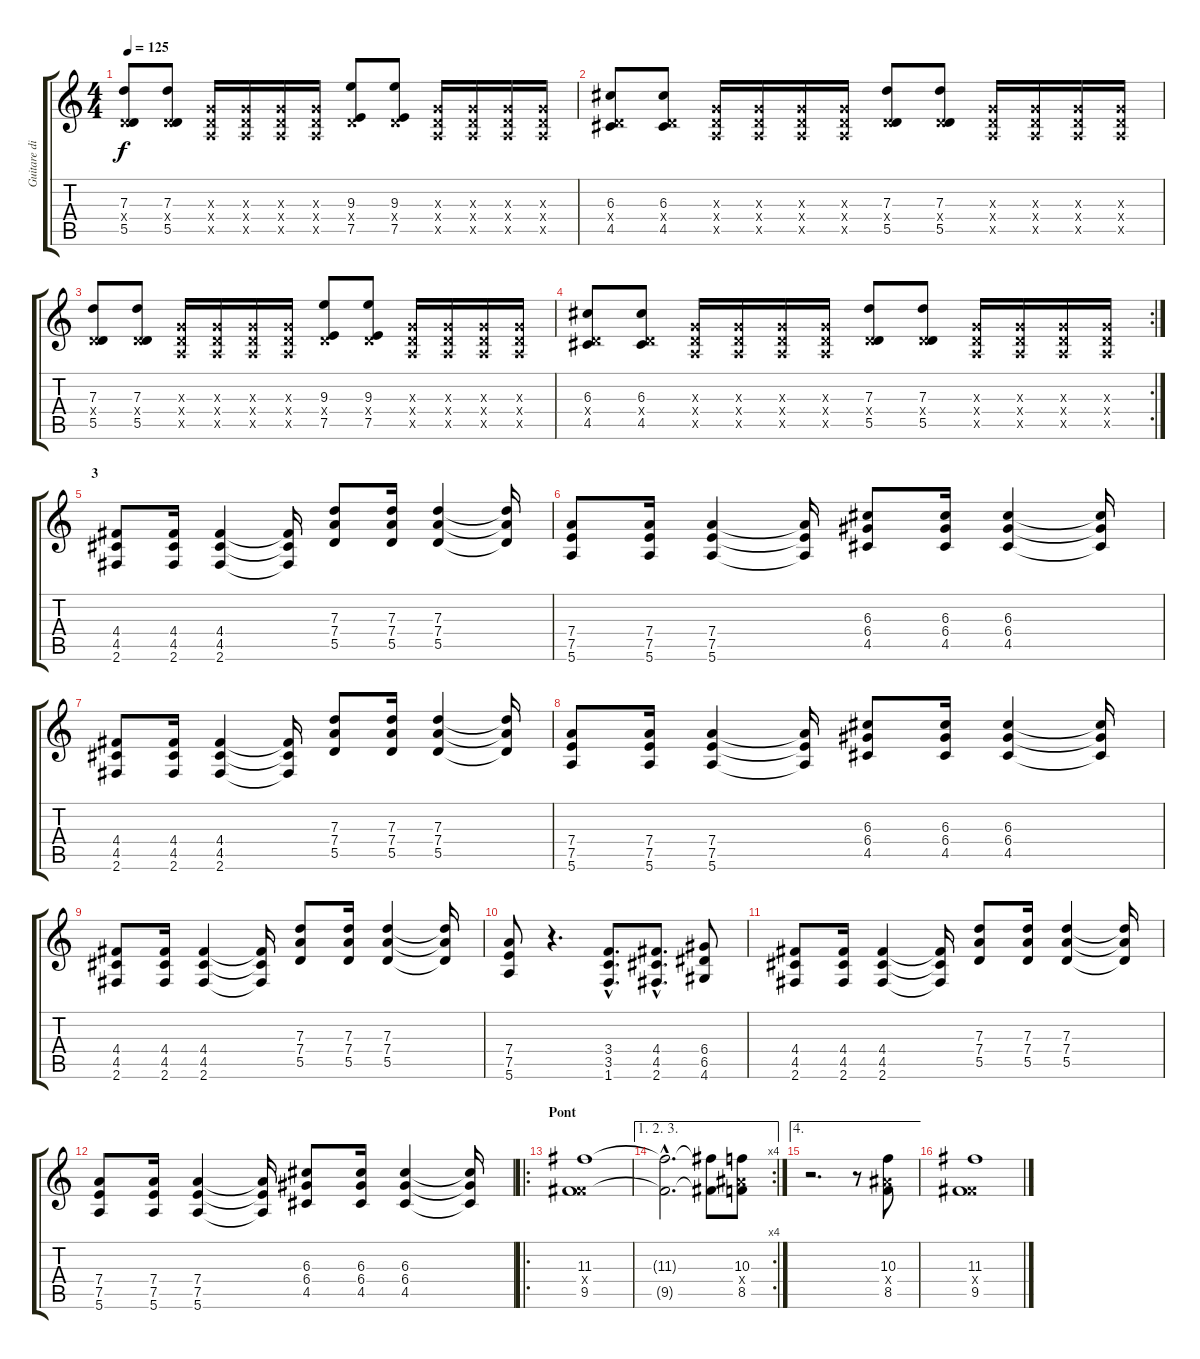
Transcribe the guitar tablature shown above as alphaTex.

\track ("Guitare disto 1" "Guitare di") {instrument distortionguitar}
\staff {score tabs}
\tuning (E4 B3 G3 D3 A2 E2) {hide}
\ts (4 4)
\tempo 125
\clef g2
\ks c
(7.3 0.4{x} 5.5).8{dy f} (7.3 0.4{x} 5.5).8 (0.3{x} 0.4{x} 0.5{x}).16 (0.3{x} 0.4{x} 0.5{x}).16 (0.3{x} 0.4{x} 0.5{x}).16 (0.3{x} 0.4{x} 0.5{x}).16 (9.3 0.4{x} 7.5).8 (9.3 0.4{x} 7.5).8 (0.3{x} 0.4{x} 0.5{x}).16 (0.3{x} 0.4{x} 0.5{x}).16 (0.3{x} 0.4{x} 0.5{x}).16 (0.3{x} 0.4{x} 0.5{x}).16 |
(6.3 0.4{x} 4.5).8 (6.3 0.4{x} 4.5).8 (0.3{x} 0.4{x} 0.5{x}).16 (0.3{x} 0.4{x} 0.5{x}).16 (0.3{x} 0.4{x} 0.5{x}).16 (0.3{x} 0.4{x} 0.5{x}).16 (7.3 0.4{x} 5.5).8 (7.3 0.4{x} 5.5).8 (0.3{x} 0.4{x} 0.5{x}).16 (0.3{x} 0.4{x} 0.5{x}).16 (0.3{x} 0.4{x} 0.5{x}).16 (0.3{x} 0.4{x} 0.5{x}).16 |
(7.3 0.4{x} 5.5).8 (7.3 0.4{x} 5.5).8 (0.3{x} 0.4{x} 0.5{x}).16 (0.3{x} 0.4{x} 0.5{x}).16 (0.3{x} 0.4{x} 0.5{x}).16 (0.3{x} 0.4{x} 0.5{x}).16 (9.3 0.4{x} 7.5).8 (9.3 0.4{x} 7.5).8 (0.3{x} 0.4{x} 0.5{x}).16 (0.3{x} 0.4{x} 0.5{x}).16 (0.3{x} 0.4{x} 0.5{x}).16 (0.3{x} 0.4{x} 0.5{x}).16 |
\rc 2
(6.3 0.4{x} 4.5).8 (6.3 0.4{x} 4.5).8 (0.3{x} 0.4{x} 0.5{x}).16 (0.3{x} 0.4{x} 0.5{x}).16 (0.3{x} 0.4{x} 0.5{x}).16 (0.3{x} 0.4{x} 0.5{x}).16 (7.3 0.4{x} 5.5).8 (7.3 0.4{x} 5.5).8 (0.3{x} 0.4{x} 0.5{x}).16 (0.3{x} 0.4{x} 0.5{x}).16 (0.3{x} 0.4{x} 0.5{x}).16 (0.3{x} 0.4{x} 0.5{x}).16 |
\section ("" " 3")
(4.4 4.5 2.6).8 (4.4 4.5 2.6).16 (4.4 4.5 2.6).4 (4.4{t} 4.5{t} 2.6{t}).16 (7.3 7.4 5.5).8 (7.3 7.4 5.5).16 (7.3 7.4 5.5).4 (7.3{t} 7.4{t} 5.5{t}).16 |
(7.4 7.5 5.6).8 (7.4 7.5 5.6).16 (7.4 7.5 5.6).4 (7.4{t} 7.5{t} 5.6{t}).16 (6.3 6.4 4.5).8 (6.3 6.4 4.5).16 (6.3 6.4 4.5).4 (6.3{t} 6.4{t} 4.5{t}).16 |
(4.4 4.5 2.6).8 (4.4 4.5 2.6).16 (4.4 4.5 2.6).4 (4.4{t} 4.5{t} 2.6{t}).16 (7.3 7.4 5.5).8 (7.3 7.4 5.5).16 (7.3 7.4 5.5).4 (7.3{t} 7.4{t} 5.5{t}).16 |
(7.4 7.5 5.6).8 (7.4 7.5 5.6).16 (7.4 7.5 5.6).4 (7.4{t} 7.5{t} 5.6{t}).16 (6.3 6.4 4.5).8 (6.3 6.4 4.5).16 (6.3 6.4 4.5).4 (6.3{t} 6.4{t} 4.5{t}).16 |
(4.4 4.5 2.6).8 (4.4 4.5 2.6).16 (4.4 4.5 2.6).4 (4.4{t} 4.5{t} 2.6{t}).16 (7.3 7.4 5.5).8 (7.3 7.4 5.5).16 (7.3 7.4 5.5).4 (7.3{t} 7.4{t} 5.5{t}).16 |
(7.4 7.5 5.6).8 r.4{d} (3.4{hac} 3.5{hac} 1.6{hac}).8{d} (4.4{hac} 4.5{hac} 2.6{hac}).8{d} (6.4 6.5 4.6).8 |
(4.4 4.5 2.6).8 (4.4 4.5 2.6).16 (4.4 4.5 2.6).4 (4.4{t} 4.5{t} 2.6{t}).16 (7.3 7.4 5.5).8 (7.3 7.4 5.5).16 (7.3 7.4 5.5).4 (7.3{t} 7.4{t} 5.5{t}).16 |
(7.4 7.5 5.6).8 (7.4 7.5 5.6).16 (7.4 7.5 5.6).4 (7.4{t} 7.5{t} 5.6{t}).16 (6.3 6.4 4.5).8 (6.3 6.4 4.5).16 (6.3 6.4 4.5).4 (6.3{t} 6.4{t} 4.5{t}).16 |
\ro
\section ("" "Pont")
(11.3 4.4{x} 9.5).1 |
\ae (1 2 3)
\rc 4
(11.3{hac t} 9.5{hac t}).2{d} (11.3{t} 9.5{t}).8 (10.3 8.4{x} 8.5).8 |
\ae 4
r.2{d} r.8 (10.3 8.4{x} 8.5).8 |
(11.3 4.4{x} 9.5).1
